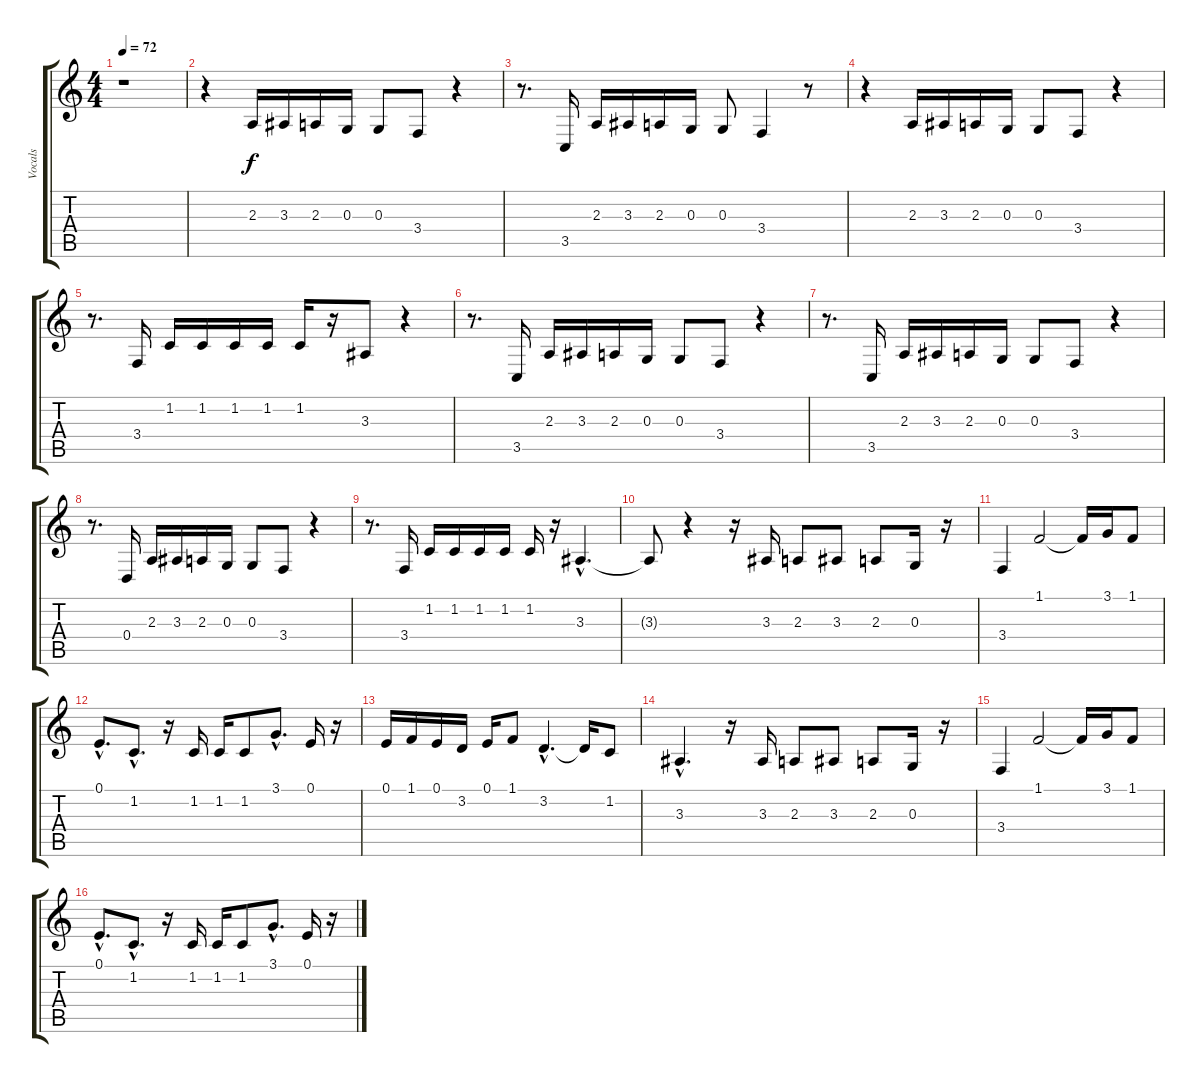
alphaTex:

\track ("Vocals" "Vocals") {instrument violin}
\staff {score tabs}
\tuning (E4 B3 G3 D3 A2 E2) {hide}
\ts (4 4)
\tempo 72
\clef g2
\ks c
r.1{dy f instrument violin} |
r.4 2.3.16 3.3.16 2.3.16 0.3.16 0.3.8 3.4.8 r.4 |
r.8{d} 3.5.16 2.3.16 3.3.16 2.3.16 0.3.16 0.3.8 3.4.4 r.8 |
r.4 2.3.16 3.3.16 2.3.16 0.3.16 0.3.8 3.4.8 r.4 |
r.8{d} 3.4.16 1.2.16 1.2.16 1.2.16 1.2.16 1.2.16 r.16 3.3.8 r.4 |
r.8{d} 3.5.16 2.3.16 3.3.16 2.3.16 0.3.16 0.3.8 3.4.8 r.4 |
r.8{d} 3.5.16 2.3.16 3.3.16 2.3.16 0.3.16 0.3.8 3.4.8 r.4 |
r.8{d} 0.4.16 2.3.16 3.3.16 2.3.16 0.3.16 0.3.8 3.4.8 r.4 |
r.8{d} 3.4.16 1.2.16 1.2.16 1.2.16 1.2.16 1.2.16 r.16 3.3{hac}.4{d} |
3.3{t}.8 r.4 r.16 3.3.16 2.3.8 3.3.8 2.3.8 0.3.16 r.16 |
3.4.4 1.1.2 1.1{t}.16 3.1.16 1.1.8 |
0.1{hac}.8{d} 1.2{hac}.8{d} r.16 1.2.16 1.2.16 1.2.8 3.1{hac}.8{d} 0.1.16 r.16 |
0.1.16 1.1.16 0.1.16 3.2.16 0.1.16 1.1.8 3.2{hac}.4{d} 3.2{t}.16 1.2.8 |
3.3{hac}.4{d} r.16 3.3.16 2.3.8 3.3.8 2.3.8 0.3.16 r.16 |
3.4.4 1.1.2 1.1{t}.16 3.1.16 1.1.8 |
0.1{hac}.8{d} 1.2{hac}.8{d} r.16 1.2.16 1.2.16 1.2.8 3.1{hac}.8{d} 0.1.16 r.16
